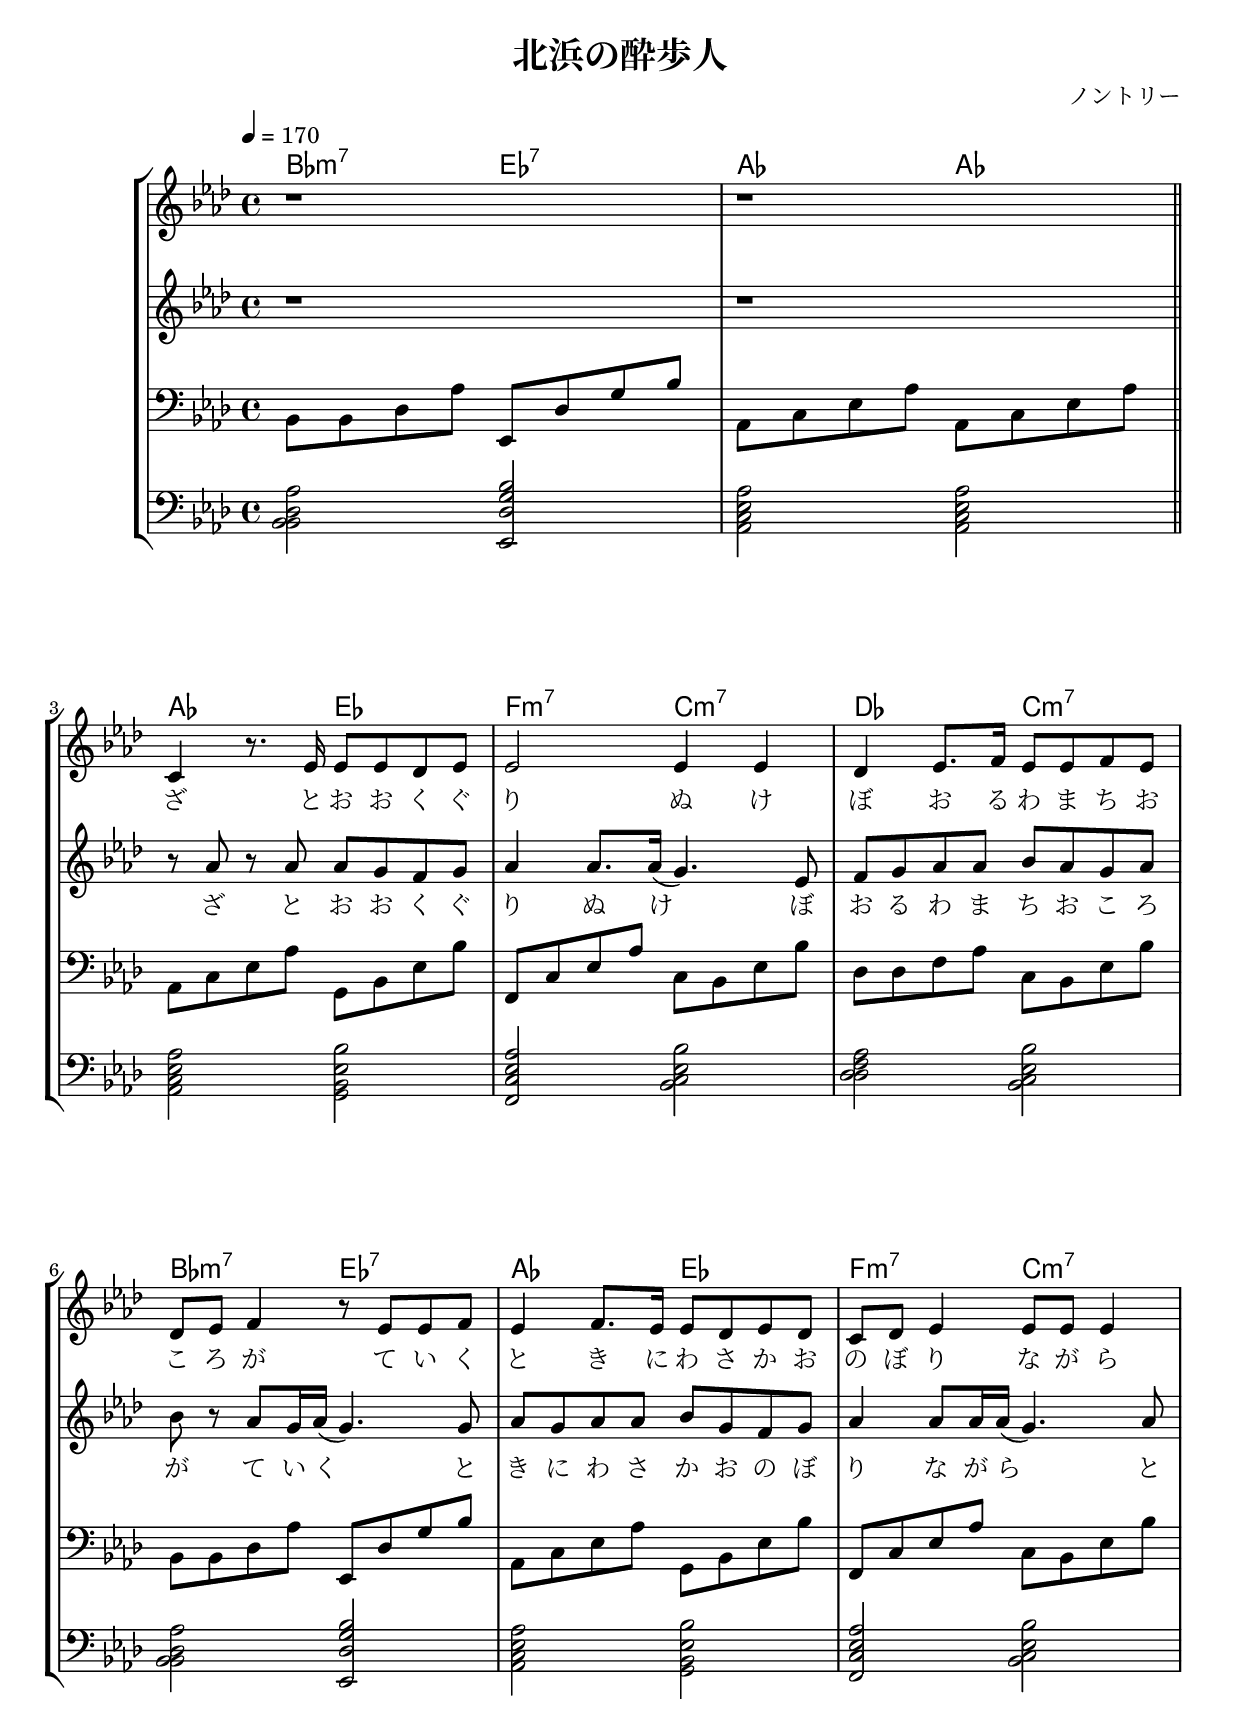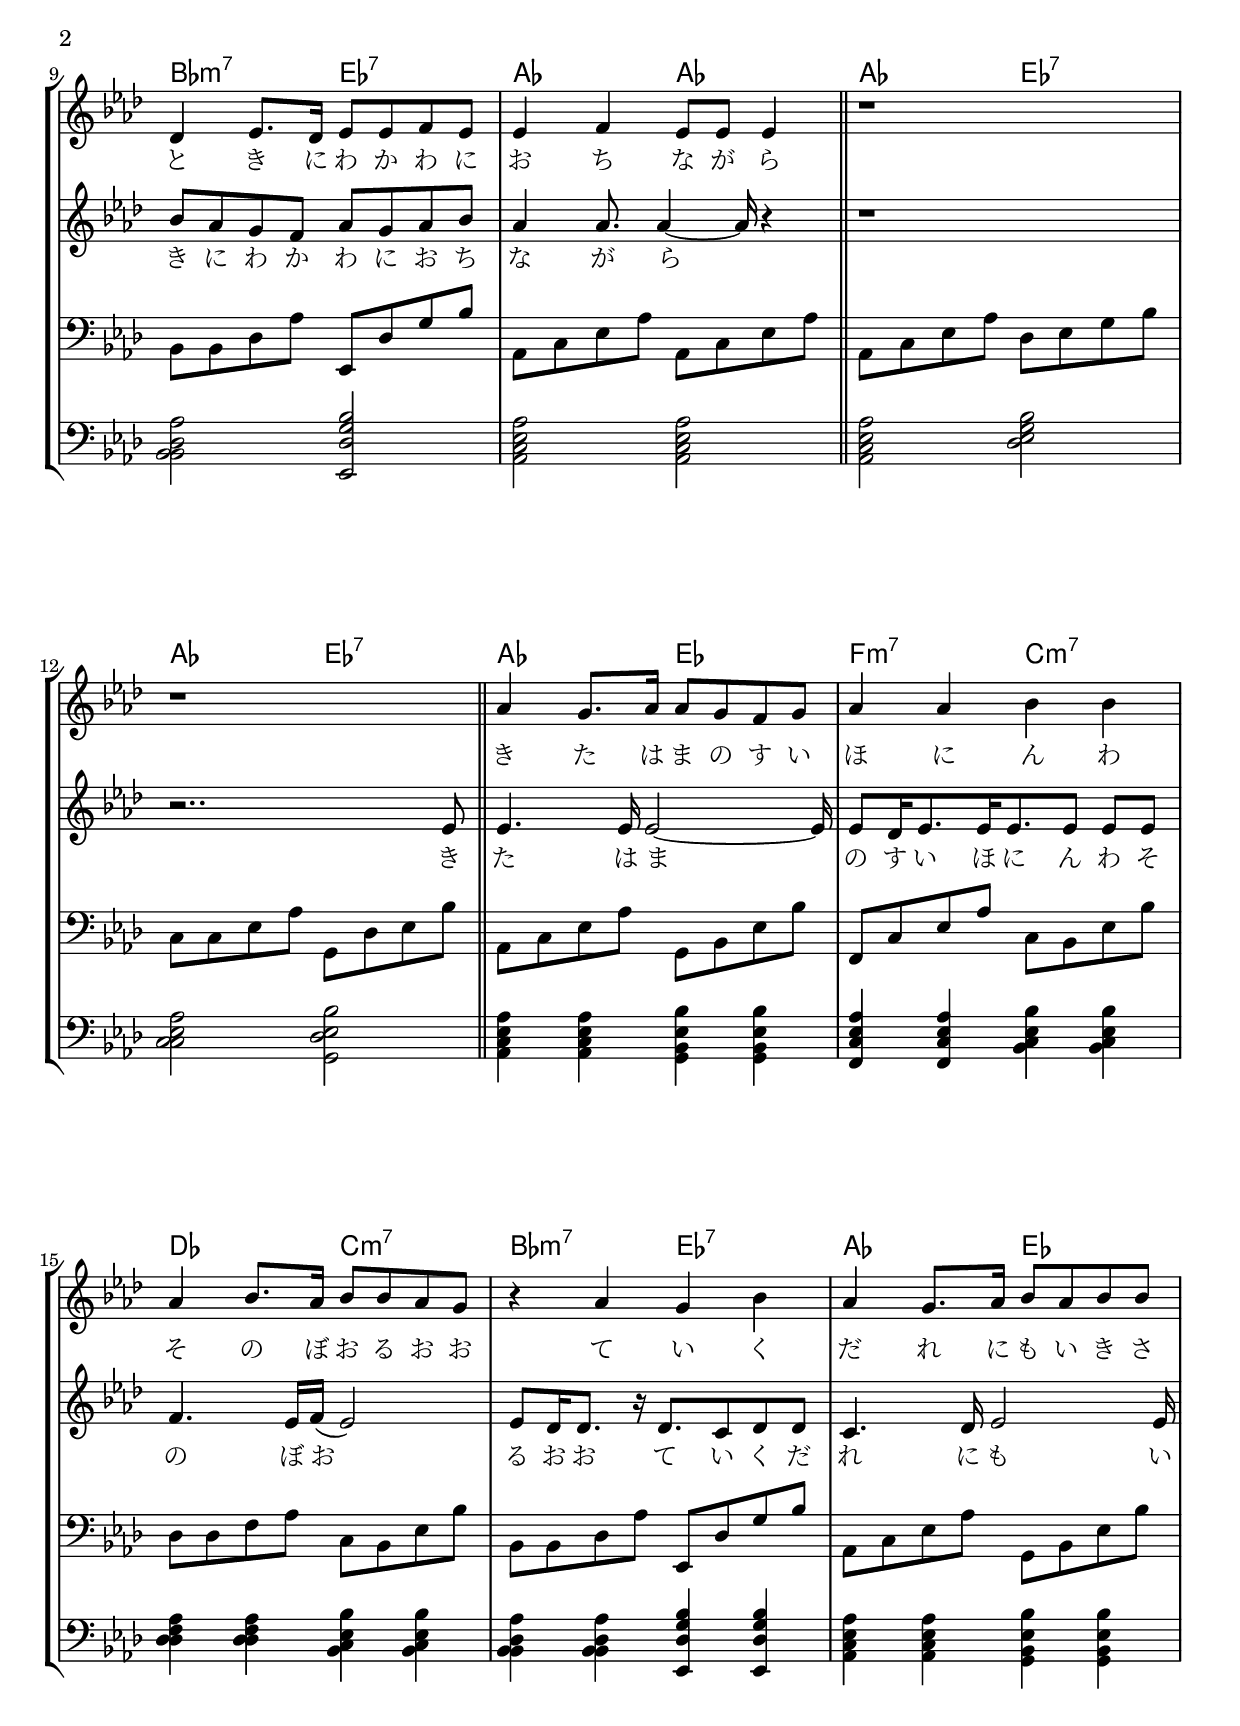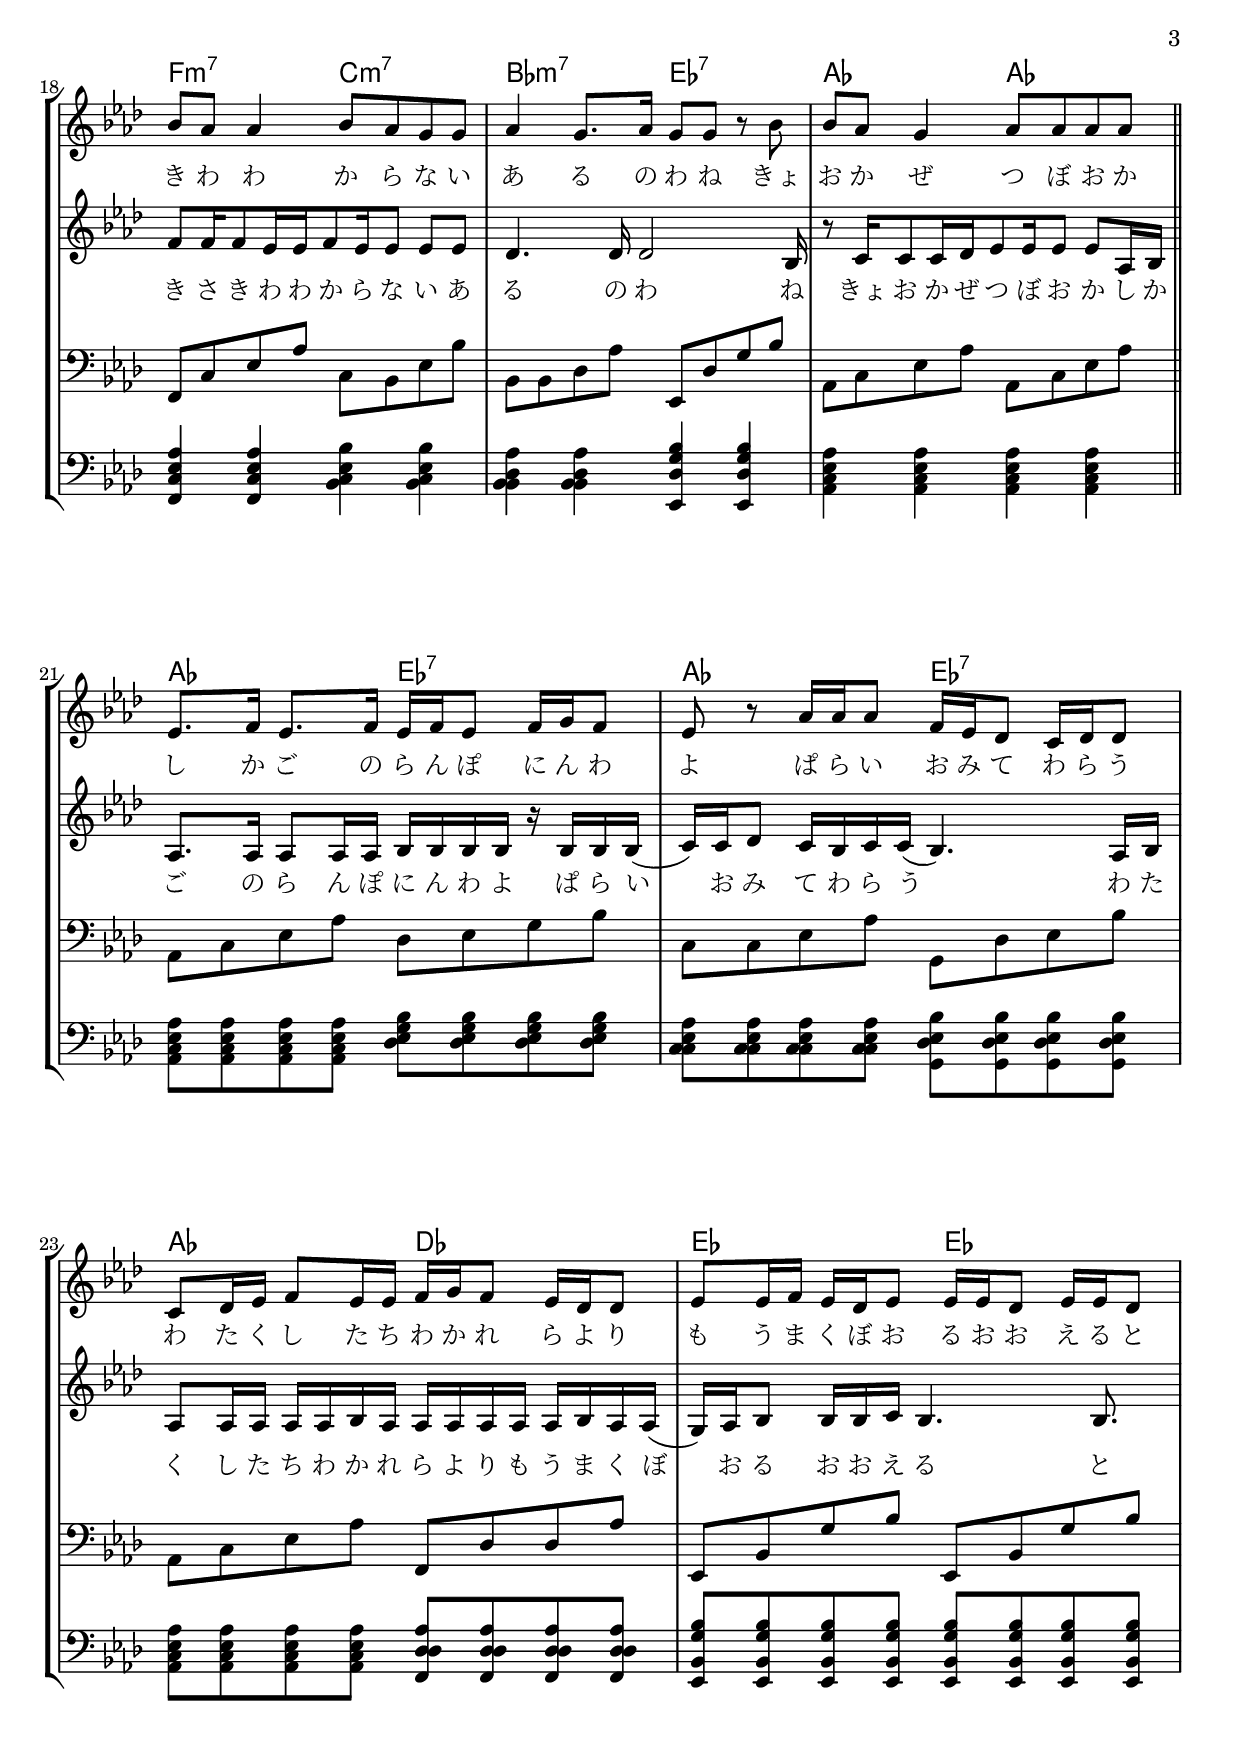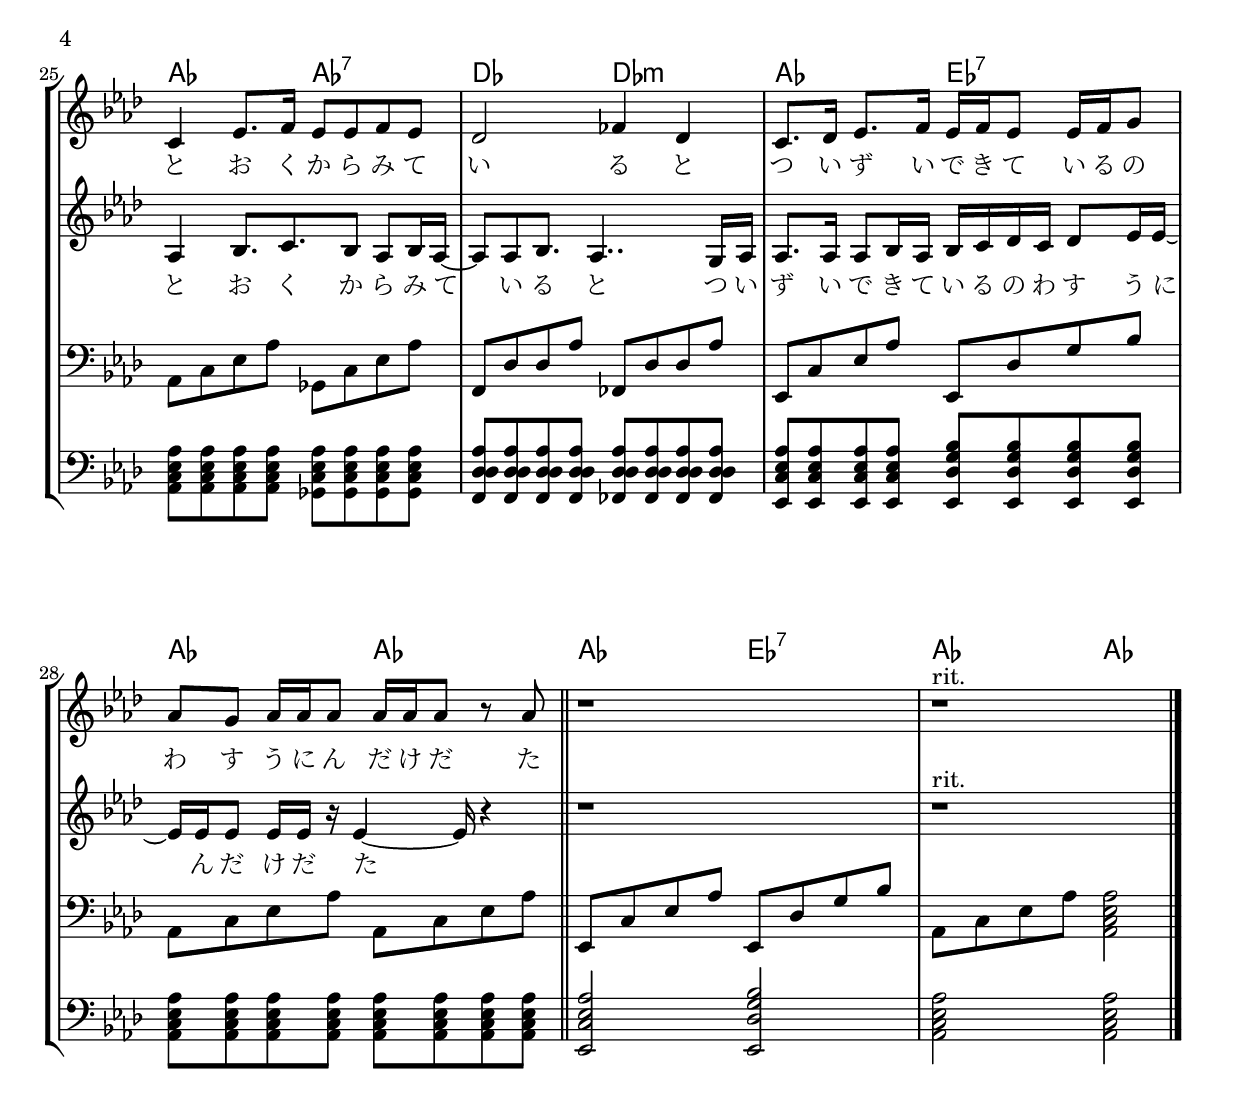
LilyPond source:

\version "2.12.1"

\header {
	title = \markup {北浜の酔歩人}
	composer = \markup \center-column {ノントリー}
}

harmony = \chordmode {
	bes2:min7 es:7 as as 

	as es f:min7 c:min7 des c:min7 bes:min7 es:7 as es f:min7 c:min7 bes:min7 es:7 as as 

	as es:7 as es:7 

	as es f:min7 c:min7 des c:min7 bes:min7 es:7 as es f:min7 c:min7 bes:min7 es:7 as as 

	as es:7 as es:7 as des es es as as:7 des des:m as es:7 as as 

	as es:7 as as 
}

melody = {
	\key as \major
	\tempo 4 = 170
	r1 | r1   
	\set Staff.midiInstrument = #"mmi0.42"
	 c'4  r8.  es'16  es'8  es'8  des'8  es'8 
	es'2  es'4  es'4 
	des'4  es'8.  f'16  es'8  es'8  f'8  es'8 
	des'8  es'8  f'4  r8  es'8  es'8  f'8 
	es'4  f'8.  es'16  es'8  des'8  es'8  des'8 
	c'8  des'8  es'4  es'8  es'8  es'4 
	des'4  es'8.  des'16  es'8  es'8  f'8  es'8 
	es'4  f'4  es'8  es'8  es'4
	r1 | r1   
	\set Staff.midiInstrument = #"mmi0.42"
	 as'4  g'8.  as'16  as'8  g'8  f'8  g'8 
	as'4  as'4  bes'4  bes'4 
	as'4  bes'8.  as'16  bes'8  bes'8  as'8  g'8 
	r4  as'4  g'4  bes'4 
	as'4  g'8.  as'16  bes'8  as'8  bes'8  bes'8 
	bes'8  as'8  as'4  bes'8  as'8  g'8  g'8 
	as'4  g'8.  as'16  g'8  g'8  r8  bes'8 
	bes'8  as'8  g'4  as'8  as'8  as'8  as'8
	\set Staff.midiInstrument = #"mmi0.42"
	 es'8.  f'16  es'8.  f'16  es'16  f'16  es'8  f'16  g'16  f'8 
	es'8  r8  as'16  as'16  as'8  f'16  es'16  des'8  c'16  des'16  des'8 
	c'8  des'16  es'16  f'8  es'16  es'16  f'16  g'16  f'8  es'16  des'16  des'8 
	es'8  es'16  f'16  es'16  des'16  es'8  es'16  es'16  des'8  es'16  es'16  des'8 
	c'4  es'8.  f'16  es'8  es'8  f'8  es'8 
	des'2  fes'4  des'4 
	c'8.  des'16  es'8.  f'16  es'16  f'16  es'8  es'16  f'16  g'8 
	as'8  g'8  as'16  as'16  as'8  as'16  as'16  as'8  r8  as'8
	r1 | r1^"rit." \bar "|."
}

words = \lyricmode {
	
	ざ  と  お  お  く  ぐ  り  ぬ  け  ぼ  お  る  わ  ま  ち  お  こ  ろ  が  て  い  く  と  き  に  わ  さ  か  お  の  ぼ  り  な  が  ら  と  き  に  わ  か  わ  に  お  ち  な  が  ら  
	
	き  た  は  ま  の  す  い  ほ  に  ん  わ  そ  の  ぼ  お  る  お  お  て  い  く  だ  れ  に  も  い  き  さ  き  わ  わ  か  ら  な  い  あ  る  の  わ  ね  きょ  お  か  ぜ  つ  ぼ  お  か  
	し  か  ご  の  ら  ん  ぽ  に  ん  わ  よ  ぱ  ら  い  お  み  て  わ  ら  う  わ  た  く  し  た  ち  わ  か  れ  ら  よ  り  も  う  ま  く  ぼ  お  る  お  お  え  る  と  と  お  く  か  ら  み  て  い  る  と  つ  い  ず  い  で  き  て  い  る  の  わ  す  う  に  ん  だ  け  だ  た  
	
}

secondmelody = {
	\key as \major
	\tempo 4 = 170
	r1 | r1   
	\set Staff.midiInstrument = #"Harmonica"
	r8 as'8  r8  as'8  as'8  g'8  f'8  g'8 
	as'4  as'8.  as'16  (g'4.)  es'8 
	f'8  g'8  as'8  as'8  bes'8  as'8  g'8  as'8 
	bes'8  r8  as'8  g'16  as'16  (g'4.)  g'8 
	as'8  g'8  as'8  as'8  bes'8  g'8  f'8  g'8 
	as'4  as'8  as'16  as'16  (g'4.)  as'8 
	bes'8  as'8  g'8  f'8  as'8  g'8  as'8  bes'8 
	as'4  as'8.  as'4~as'16  	r4 	r1 | r2.. 
	\set Staff.midiInstrument = #"Telephone Ring"
	es'8 
	es'4.  es'16  es'2~es'16 
	es'8  des'16  es'8.  es'16  es'8.  es'8  es'8  es'8 
	f'4.  es'16  f'16  (es'2) 
	es'8  des'16  des'8.  r16  des'8.  c'8  des'8  des'8 
	c'4.  des'16  es'2  es'16 
	f'8  f'16  f'8  es'16  es'16  f'8  es'16  es'8  es'8  es'8 
	des'4.  des'16  des'2  bes16 
	r8  c'16  c'8  c'16  des'16  es'8  es'16  es'8  es'8  	\set Staff.midiInstrument = #"Electric Guitar (jazz)"
	as16  bes16 
	as8.  as16  as8  as16  as16  bes16  bes16  bes16  bes16  r16  bes16  bes16  bes16 
	(c'16)  c'16  des'8  c'16  bes16  c'16  c'16  (bes4.)  as16  bes16 
	as8  as16  as16  as16  as16  bes16  as16  as16  as16  as16  as16  as16  bes16  as16  as16 
	(g16)  as16  bes8  bes16  bes16  c'16  bes4.  bes8. 
	as4  bes8.  c'8.  bes8  as8  bes16  as16~ 
	as8  as8  bes8.  as4..  g16  as16 
	as8.  as16  as8  bes16  as16  bes16  c'16  des'16  c'16  des'8  es'16  es'16~ 
	es'16  es'16  es'8  es'16  es'16  r16  es'4~es'16  	r4 	r1 | r1^"rit." \bar "|."
}

secondwords = \lyricmode {
	
	ざ  と  お  お  く  ぐ  り  ぬ  け  ぼ  お  る  わ  ま  ち  お  こ  ろ  が  て  い  く  と  き  に  わ  さ  か  お  の  ぼ  り  な  が  ら  と  き  に  わ  か  わ  に  お  ち  な  が  ら  
	
	き  た  は  ま  の  す  い  ほ  に  ん  わ  そ  の  ぼ  お  る  お  お  て  い  く  だ  れ  に  も  い  き  さ  き  わ  わ  か  ら  な  い  あ  る  の  わ  ね  きょ  お  か  ぜ  つ  ぼ  お  か  
	し  か  ご  の  ら  ん  ぽ  に  ん  わ  よ  ぱ  ら  い  お  み  て  わ  ら  う  わ  た  く  し  た  ち  わ  か  れ  ら  よ  り  も  う  ま  く  ぼ  お  る  お  お  え  る  と  と  お  く  か  ら  み  て  い  る  と  つ  い  ず  い  で  き  て  い  る  の  わ  す  う  に  ん  だ  け  だ  た  
	
}

tempochange = {
	\tempo 4 = 170
	r1 | r1 \bar "||"
	\tempo 4 = 170
	r1 | r1 | r1 | r1 | r1 | r1 | r1 | r1 \bar "||"
	\tempo 4 = 170
	r1 | r1 \bar "||"
	\tempo 4 = 170
	r1 | r1 | r1 | r1 | r1 | r1 | r1 | r1 \bar "||"
	\tempo 4 = 170
	r1 | r1 | r1 | r1 | r1 | r1 | r1 | r1 \bar "||"
	\tempo 4 = 170
	r1 | \tempo 4 = 127 r2 \tempo 4 = 113 r2 \bar "|."
}

mainacc = {
	\clef bass
	\set Staff.midiInstrument = #"Acoustic Guitar (steel)"
	\key as \major
	\tempo 4 = 170
	bes,8 bes,8 des8 as8
	es,8 des8 g8 bes8
	as,8 c8 es8 as8
	as,8 c8 es8 as8
	\bar "||"

	\set Staff.midiInstrument = #"Acoustic Guitar (steel)"
	as,8 c8 es8 as8
	g,8 bes,8 es8 bes8
	f,8 c8 es8 as8
	c8 bes,8 es8 bes8
	des8 des8 f8 as8
	c8 bes,8 es8 bes8
	bes,8 bes,8 des8 as8
	es,8 des8 g8 bes8
	as,8 c8 es8 as8
	g,8 bes,8 es8 bes8
	f,8 c8 es8 as8
	c8 bes,8 es8 bes8
	bes,8 bes,8 des8 as8
	es,8 des8 g8 bes8
	as,8 c8 es8 as8
	as,8 c8 es8 as8
	\bar "||"

	\set Staff.midiInstrument = #"Acoustic Guitar (steel)"
	as,8 c8 es8 as8
	des8 es8 g8 bes8
	c8 c8 es8 as8
	g,8 des8 es8 bes8
	\bar "||"

	\set Staff.midiInstrument = #"Acoustic Guitar (steel)"
	as,8 c8 es8 as8
	g,8 bes,8 es8 bes8
	f,8 c8 es8 as8
	c8 bes,8 es8 bes8
	des8 des8 f8 as8
	c8 bes,8 es8 bes8
	bes,8 bes,8 des8 as8
	es,8 des8 g8 bes8
	as,8 c8 es8 as8
	g,8 bes,8 es8 bes8
	f,8 c8 es8 as8
	c8 bes,8 es8 bes8
	bes,8 bes,8 des8 as8
	es,8 des8 g8 bes8
	as,8 c8 es8 as8
	as,8 c8 es8 as8
	\bar "||"

	\set Staff.midiInstrument = #"Acoustic Guitar (steel)"
	as,8 c8 es8 as8
	des8 es8 g8 bes8
	c8 c8 es8 as8
	g,8 des8 es8 bes8
	as,8 c8 es8 as8
	f,8 des8 des8 as8
	es,8 bes,8 g8 bes8
	es,8 bes,8 g8 bes8
	as,8 c8 es8 as8
	ges,8 c8 es8 as8
	f,8 des8 des8 as8
	fes,8 des8 des8 as8
	es,8 c8 es8 as8
	es,8 des8 g8 bes8
	as,8 c8 es8 as8
	as,8 c8 es8 as8
	\bar "||"

	\set Staff.midiInstrument = #"Acoustic Guitar (steel)"
	es,8 c8 es8 as8
	es,8 des8 g8 bes8
	as,8 c8 es8 as8
	<as, c es as>2
	\bar "|."
}

subacc = {
	\clef bass
	\set Staff.midiInstrument = #"Electric Guitar (clean)"
	\key as \major
	\tempo 4 = 170
	<bes, bes, des as>2
	<es, des g bes>2
	<as, c es as>2
	<as, c es as>2
	\bar "||"

	\set Staff.midiInstrument = #"Electric Guitar (clean)"
	<as, c es as>2
	<g, bes, es bes>2
	<f, c es as>2
	<c bes, es bes>2
	<des des f as>2
	<c bes, es bes>2
	<bes, bes, des as>2
	<es, des g bes>2
	<as, c es as>2
	<g, bes, es bes>2
	<f, c es as>2
	<c bes, es bes>2
	<bes, bes, des as>2
	<es, des g bes>2
	<as, c es as>2
	<as, c es as>2
	\bar "||"

	\set Staff.midiInstrument = #"Electric Guitar (clean)"
	<as, c es as>2
	<des es g bes>2
	<c c es as>2
	<g, des es bes>2
	\bar "||"

	\set Staff.midiInstrument = #"Electric Guitar (clean)"
	<as, c es as>4 <as, c es as>4
	<g, bes, es bes>4 <g, bes, es bes>4
	<f, c es as>4 <f, c es as>4
	<c bes, es bes>4 <c bes, es bes>4
	<des des f as>4 <des des f as>4
	<c bes, es bes>4 <c bes, es bes>4
	<bes, bes, des as>4 <bes, bes, des as>4
	<es, des g bes>4 <es, des g bes>4
	<as, c es as>4 <as, c es as>4
	<g, bes, es bes>4 <g, bes, es bes>4
	<f, c es as>4 <f, c es as>4
	<c bes, es bes>4 <c bes, es bes>4
	<bes, bes, des as>4 <bes, bes, des as>4
	<es, des g bes>4 <es, des g bes>4
	<as, c es as>4 <as, c es as>4
	<as, c es as>4 <as, c es as>4
	\bar "||"

	\set Staff.midiInstrument = #"Electric Guitar (clean)"
	<as, c es as>8 <as, c es as>8 <as, c es as>8 <as, c es as>8
	<des es g bes>8 <des es g bes>8 <des es g bes>8 <des es g bes>8
	<c c es as>8 <c c es as>8 <c c es as>8 <c c es as>8
	<g, des es bes>8 <g, des es bes>8 <g, des es bes>8 <g, des es bes>8
	<as, c es as>8 <as, c es as>8 <as, c es as>8 <as, c es as>8
	<f, des des as>8 <f, des des as>8 <f, des des as>8 <f, des des as>8
	<es, bes, g bes>8 <es, bes, g bes>8 <es, bes, g bes>8 <es, bes, g bes>8
	<es, bes, g bes>8 <es, bes, g bes>8 <es, bes, g bes>8 <es, bes, g bes>8
	<as, c es as>8 <as, c es as>8 <as, c es as>8 <as, c es as>8
	<ges, c es as>8 <ges, c es as>8 <ges, c es as>8 <ges, c es as>8
	<f, des des as>8 <f, des des as>8 <f, des des as>8 <f, des des as>8
	<fes, des des as>8 <fes, des des as>8 <fes, des des as>8 <fes, des des as>8
	<es, c es as>8 <es, c es as>8 <es, c es as>8 <es, c es as>8
	<es, des g bes>8 <es, des g bes>8 <es, des g bes>8 <es, des g bes>8
	<as, c es as>8 <as, c es as>8 <as, c es as>8 <as, c es as>8
	<as, c es as>8 <as, c es as>8 <as, c es as>8 <as, c es as>8
	\bar "||"

	\set Staff.midiInstrument = #"Electric Guitar (clean)"
	<es, c es as>2
	<es, des g bes>2
	<as, c es as>2
	<as, c es as>2
	\bar "|."
}

percA = {
	\drummode {
	r4 hh4 hh4 hh4  |r1  \bar "||"
	r4 hh4 hh4 hh4  |hh4 hh4 hh4 hh4  |hh4 hh4 hh4 hh4  |hh4 hh4 hh4 hh4  |r4 hh4 hh4 hh4  |hh4 hh4 hh4 hh4  |hh4 hh4 hh4 hh4  |r1  \bar "||"
	r4 hh4 hh4 hh4  |r1  \bar "||"
	r4 hh4 hh4 hh4  |hh4 hh4 hh4 hh4  |hh4 hh4 hh4 hh4  |hh4 hh4 hh4 hh4  |r4 hh4 hh4 hh4  |hh4 hh4 hh4 hh4  |hh4 hh4 hh4 hh4  |r1  \bar "||"
	r4 hh4 hh4 hh4  |hh4 hh4 hh4 hh4  |hh4 hh4 hh4 hh4  |hh4 hh4 hh4 hh4  |r4 hh4 hh4 hh4  |hh4 hh4 hh4 hh4  |hh4 hh4 hh4 hh4  |r1  \bar "||"
	r4 hh4 hh4 hh4  |r1  \bar "|."
	}
}

percB = {
	\drummode {
	r4 sn8 sn4. sn4  |sn16 sn16 sn16 sn16 sn16 sn16 sn16 sn16 sn16 sn16 sn16 sn16 sn16 sn16 sn16 sn16  \bar "||"
	r4 sn8 sn4. sn4  |r4 sn8 sn4. sn4  |r4 sn8 sn4. sn4  |r4 sn8 sn4. sn4  |r4 sn8 sn4. sn4  |r4 sn8 sn4. sn4  |r4 sn8 sn4. sn4  |sn16 sn16 sn16 sn16 sn16 sn16 sn16 sn16 sn16 sn16 sn16 sn16 sn16 sn16 sn16 sn16  \bar "||"
	r4 sn8 sn4. sn4  |sn16 sn16 sn16 sn16 sn16 sn16 sn16 sn16 sn16 sn16 sn16 sn16 sn16 sn16 sn16 sn16  \bar "||"
	r4 sn8 sn4. sn4  |r4 sn8 sn4. sn4  |r4 sn8 sn4. sn4  |r4 sn8 sn4. sn4  |r4 sn8 sn4. sn4  |r4 sn8 sn4. sn4  |r4 sn8 sn4. sn4  |sn16 sn16 sn16 sn16 sn16 sn16 sn16 sn16 sn16 sn16 sn16 sn16 sn16 sn16 sn16 sn16  \bar "||"
	r4 sn8 sn4. sn4  |r4 sn8 sn4. sn4  |r4 sn8 sn4. sn4  |r4 sn8 sn4. sn4  |r4 sn8 sn4. sn4  |r4 sn8 sn4. sn4  |r4 sn8 sn4. sn4  |sn16 sn16 sn16 sn16 sn16 sn16 sn16 sn16 sn16 sn16 sn16 sn16 sn16 sn16 sn16 sn16  \bar "||"
	r4 sn8 sn4. sn4  |sn16 sn16 sn16 sn16 sn16 sn16 sn16 sn16 sn16 sn16 sn16 sn16 sn16 sn16 sn16 sn16  \bar "|."
	}
}

percC = {
	\drummode {
	bd4 bd4 bd4 bd4  |bd4 bd4 bd8 bd8 bd8 bd8  \bar "||"
	bd4 bd4 bd4 bd4  |bd4 bd4 bd4 bd8 bd8  |bd4 bd4 bd4 bd4  |bd4 bd4 bd4 bd8 bd8  |bd4 bd4 bd4 bd4  |bd4 bd4 bd4 bd8 bd8  |bd4 bd4 bd4 bd4  |bd4 bd4 bd8 bd8 bd8 bd8  \bar "||"
	bd4 bd4 bd4 bd4  |bd4 bd4 bd8 bd8 bd8 bd8  \bar "||"
	bd4 bd4 bd4 bd4  |bd4 bd4 bd4 bd8 bd8  |bd4 bd4 bd4 bd4  |bd4 bd4 bd4 bd8 bd8  |bd4 bd4 bd4 bd4  |bd4 bd4 bd4 bd8 bd8  |bd4 bd4 bd4 bd4  |bd4 bd4 bd8 bd8 bd8 bd8  \bar "||"
	bd4 bd4 bd4 bd4  |bd4 bd4 bd4 bd8 bd8  |bd4 bd4 bd4 bd4  |bd4 bd4 bd4 bd8 bd8  |bd4 bd4 bd4 bd4  |bd4 bd4 bd4 bd8 bd8  |bd4 bd4 bd4 bd4  |bd4 bd4 bd8 bd8 bd8 bd8  \bar "||"
	bd4 bd4 bd4 bd4  |bd4 bd4 bd8 bd8 bd8 bd8  \bar "|."
	}
}

percD = {
	\drummode {
	r8 hhp4 hhp4 hhp4 hhp8  |r8 hhp4 hhp4 hhp4 hhp8  \bar "||"
	r8 hhp4 hhp4 hhp4 hhp8  |r8 hhp4 hhp4 hhp4 hhp8  |r8 hhp4 hhp4 hhp4 hhp8  |r8 hhp4 hhp4 hhp4 hhp8  |r8 hhp4 hhp4 hhp4 hhp8  |r8 hhp4 hhp4 hhp4 hhp8  |r8 hhp4 hhp4 hhp4 hhp8  |r8 hhp4 hhp4 hhp4 hhp8  \bar "||"
	r8 hhp4 hhp4 hhp4 hhp8  |r8 hhp4 hhp4 hhp4 hhp8  \bar "||"
	r8 hhp4 hhp4 hhp4 hhp8  |r8 hhp4 hhp4 hhp4 hhp8  |r8 hhp4 hhp4 hhp4 hhp8  |r8 hhp4 hhp4 hhp4 hhp8  |r8 hhp4 hhp4 hhp4 hhp8  |r8 hhp4 hhp4 hhp4 hhp8  |r8 hhp4 hhp4 hhp4 hhp8  |r8 hhp4 hhp4 hhp4 hhp8  \bar "||"
	r8 hhp4 hhp4 hhp4 hhp8  |r8 hhp4 hhp4 hhp4 hhp8  |r8 hhp4 hhp4 hhp4 hhp8  |r8 hhp4 hhp4 hhp4 hhp8  |r8 hhp4 hhp4 hhp4 hhp8  |r8 hhp4 hhp4 hhp4 hhp8  |r8 hhp4 hhp4 hhp4 hhp8  |r8 hhp4 hhp4 hhp4 hhp8  \bar "||"
	r8 hhp4 hhp4 hhp4 hhp8  |r8 hhp4 hhp4 hhp4 hhp8  \bar "|."
	}
}

percE = {
	\drummode {
	cymc1  |r1 \bar "||"
	cymc1  |r1 |r1 |r1 |cymc1  |r1 |r1 |r1 \bar "||"
	cymc1  |r1 \bar "||"
	cymc1  |r1 |r1 |r1 |cymc1  |r1 |r1 |r1 \bar "||"
	cymc1  |r1 |r1 |r1 |cymc1  |r1 |r1 |r1 \bar "||"
	cymc1  |r1 \bar "|."
	}
}

\score {
	<<
		\new StaffGroup <<
			\new ChordNames {\harmony}
			\new Voice = "melody" {\melody}
			\new Lyrics \lyricsto "melody" \words
			\new Voice = "secondmelody" {\secondmelody}
			\new Lyrics \lyricsto "secondmelody" \secondwords
			\new Staff = "mainacc" {\mainacc}
			\new Staff = "subacc" {\subacc}
		>>
	>>
	\layout { }
}
